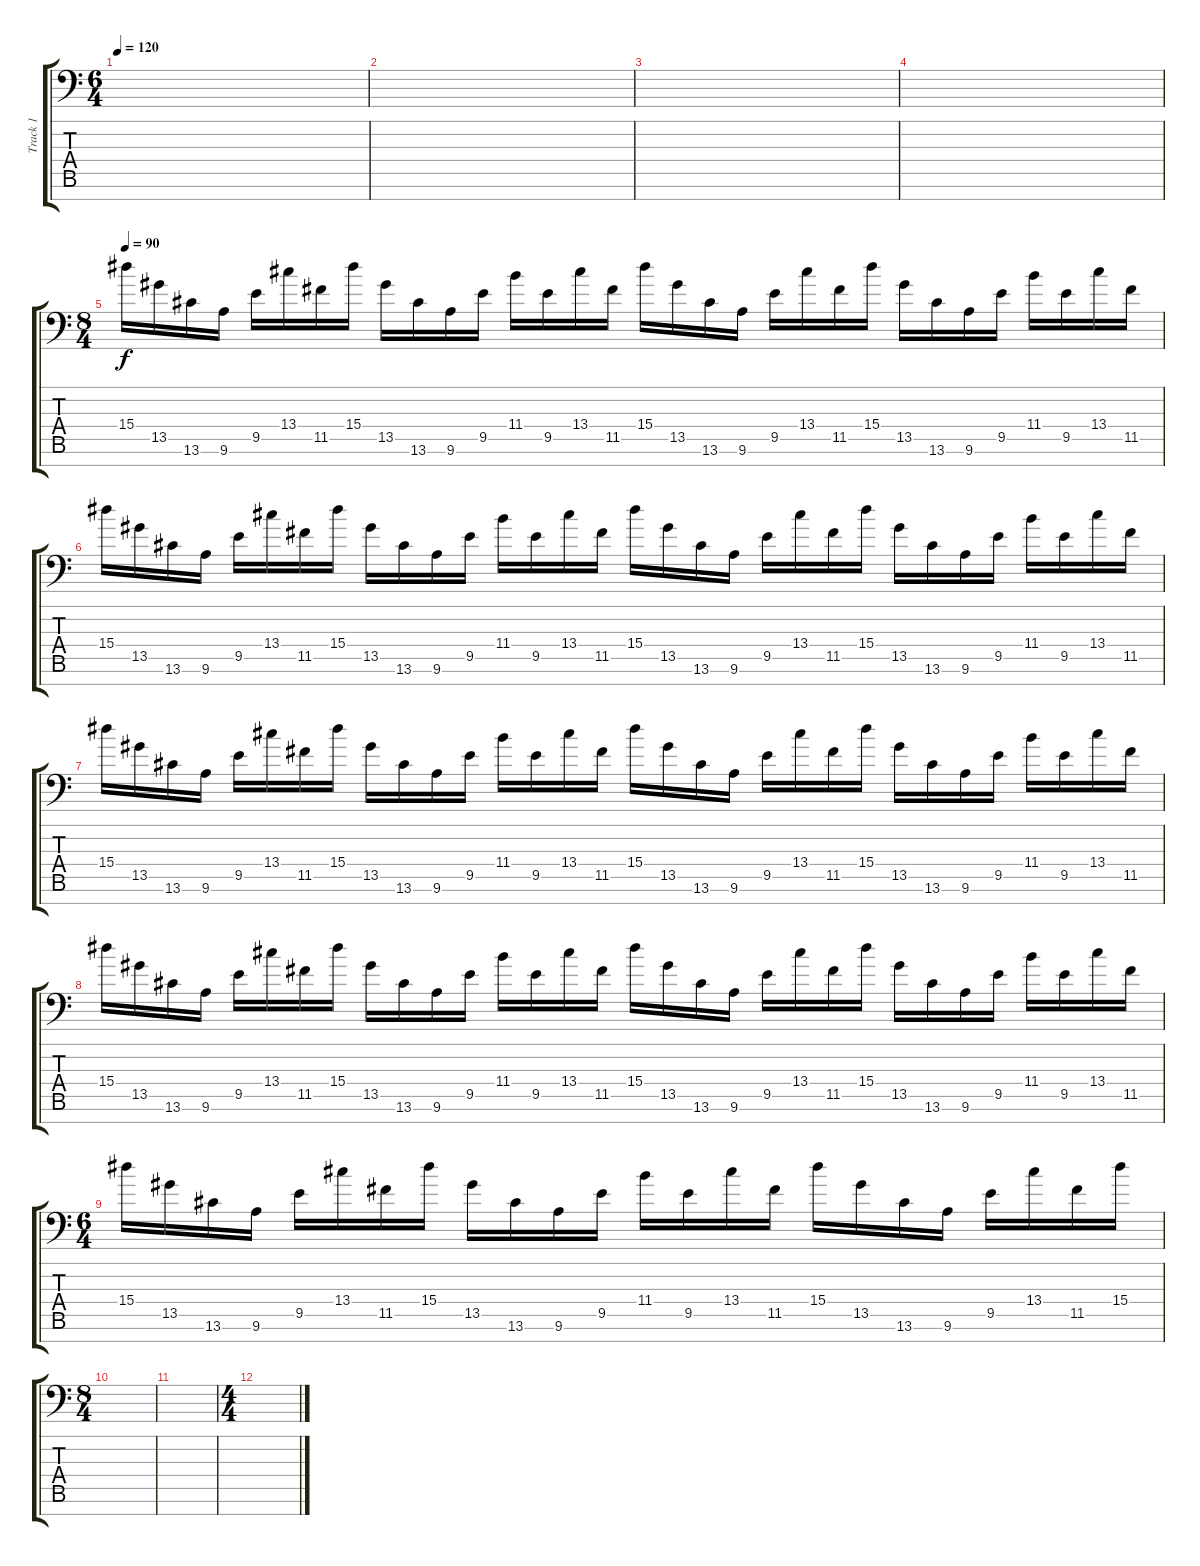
\track ("Track 1" "Track 1") {instrument synthbass1}
\staff {score tabs}
\tuning (D4 A3 F3 C3 G2 C2 G1) {hide}
\ts (6 4)
\tempo 120
\clef f4
\ks c
|
|
|
|
\ts (8 4)
\tempo 90
15.4.16 13.5.16 13.6.16 9.6.16 9.5.16 13.4.16 11.5.16 15.4.16 13.5.16 13.6.16 9.6.16 9.5.16 11.4.16 9.5.16 13.4.16 11.5.16 15.4.16 13.5.16 13.6.16 9.6.16 9.5.16 13.4.16 11.5.16 15.4.16 13.5.16 13.6.16 9.6.16 9.5.16 11.4.16 9.5.16 13.4.16 11.5.16 |
15.4.16 13.5.16 13.6.16 9.6.16 9.5.16 13.4.16 11.5.16 15.4.16 13.5.16 13.6.16 9.6.16 9.5.16 11.4.16 9.5.16 13.4.16 11.5.16 15.4.16 13.5.16 13.6.16 9.6.16 9.5.16 13.4.16 11.5.16 15.4.16 13.5.16 13.6.16 9.6.16 9.5.16 11.4.16 9.5.16 13.4.16 11.5.16 |
15.4.16 13.5.16 13.6.16 9.6.16 9.5.16 13.4.16 11.5.16 15.4.16 13.5.16 13.6.16 9.6.16 9.5.16 11.4.16 9.5.16 13.4.16 11.5.16 15.4.16 13.5.16 13.6.16 9.6.16 9.5.16 13.4.16 11.5.16 15.4.16 13.5.16 13.6.16 9.6.16 9.5.16 11.4.16 9.5.16 13.4.16 11.5.16 |
15.4.16 13.5.16 13.6.16 9.6.16 9.5.16 13.4.16 11.5.16 15.4.16 13.5.16 13.6.16 9.6.16 9.5.16 11.4.16 9.5.16 13.4.16 11.5.16 15.4.16 13.5.16 13.6.16 9.6.16 9.5.16 13.4.16 11.5.16 15.4.16 13.5.16 13.6.16 9.6.16 9.5.16 11.4.16 9.5.16 13.4.16 11.5.16 |
\ts (6 4)
15.4.16 13.5.16 13.6.16 9.6.16 9.5.16 13.4.16 11.5.16 15.4.16 13.5.16 13.6.16 9.6.16 9.5.16 11.4.16 9.5.16 13.4.16 11.5.16 15.4.16 13.5.16 13.6.16 9.6.16 9.5.16 13.4.16 11.5.16 15.4.16 |
\ts (8 4)
|
|
\ts (4 4)
